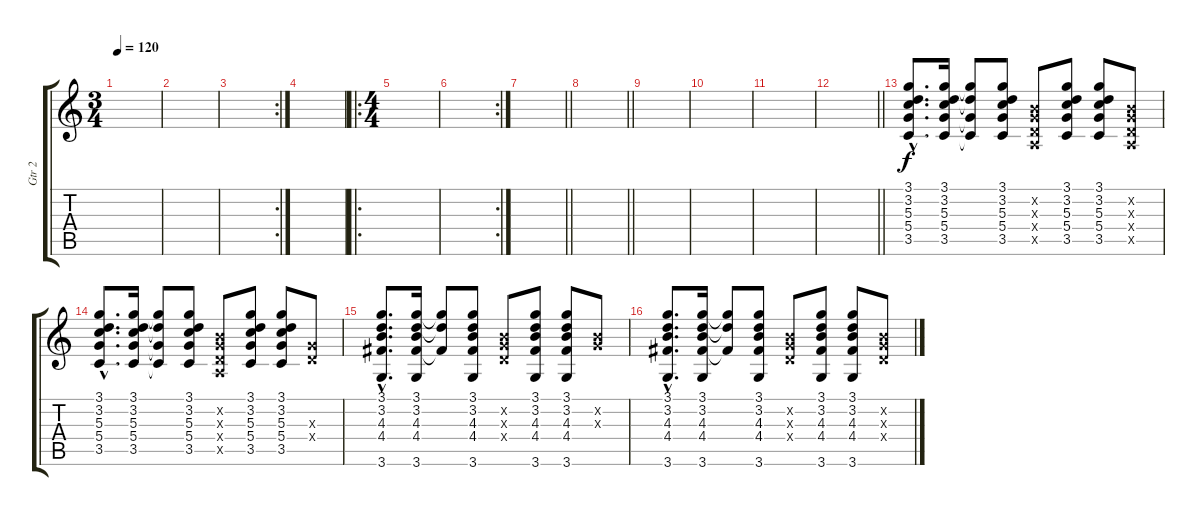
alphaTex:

\track ("Gtr 2" "Gtr 2") {instrument acousticguitarsteel}
\staff {score tabs}
\tuning (E4 B3 G3 D3 A2 E2) {hide}
\ts (3 4)
\tempo 120
\clef g2
\ks c
|
|
\rc 2
|
|
\ro
\ts (4 4)
|
\rc 2
|
\barLineRight lightlight
|
\barLineRight lightlight
|
|
|
|
\barLineRight lightlight
|
(3.1{hac} 3.2{hac} 5.3{hac} 5.4{hac} 3.5{hac}).8{d} (3.1 3.2 5.3 5.4 3.5).16 (3.1{t} 3.2{t} 5.4{t} 3.5{t}).8 (3.1 3.2 5.3 5.4 3.5).8 (0.2{x} 0.3{x} 0.4{x} 0.5{x}).8 (3.1 3.2 5.3 5.4 3.5).8 (3.1 3.2 5.3 5.4 3.5).8 (0.2{x} 0.3{x} 0.4{x} 0.5{x}).8 |
(3.1{hac} 3.2{hac} 5.3{hac} 5.4{hac} 3.5{hac}).8{d} (3.1 3.2 5.3 5.4 3.5).16 (3.1{t} 3.2{t} 5.4{t} 3.5{t}).8 (3.1 3.2 5.3 5.4 3.5).8 (0.2{x} 0.3{x} 0.4{x} 0.5{x}).8 (3.1 3.2 5.3 5.4 3.5).8 (3.1 3.2 5.3 5.4 3.5).8 (0.3{x} 0.4{x}).8 |
(3.1{hac} 3.2{hac} 4.3{hac} 4.4{hac} 3.6{hac}).8{d} (3.1 3.2 4.3 4.4 3.6).16 (3.1{t} 3.2{t} 4.4{t}).8 (3.1 3.2 4.3 4.4 3.6).8 (0.2{x} 0.3{x} 0.4{x}).8 (3.1 3.2 4.3 4.4 3.6).8 (3.1 3.2 4.3 4.4 3.6).8 (0.2{x} 0.3{x}).8 |
(3.1{hac} 3.2{hac} 4.3{hac} 4.4{hac} 3.6{hac}).8{d} (3.1 3.2 4.3 4.4 3.6).16 (3.1{t} 3.2{t} 4.4{t}).8 (3.1 3.2 4.3 4.4 3.6).8 (0.2{x} 0.3{x} 0.4{x}).8 (3.1 3.2 4.3 4.4 3.6).8 (3.1 3.2 4.3 4.4 3.6).8 (0.2{x} 0.3{x} 0.4{x}).8
